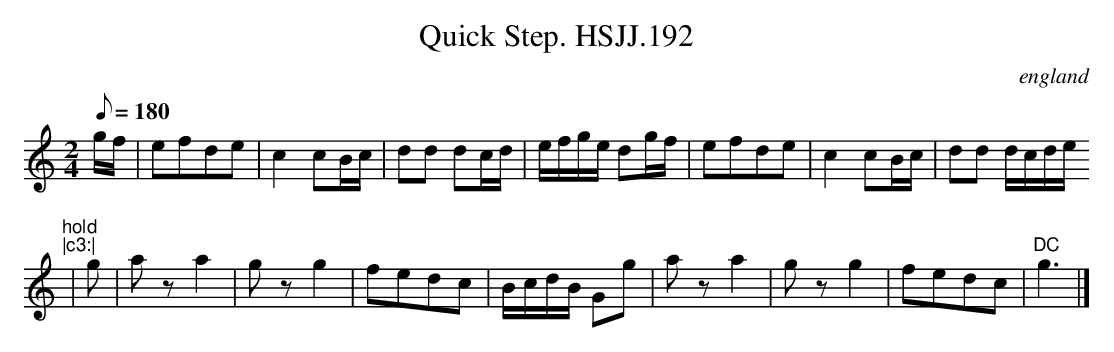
X:1
T:Quick Step. HSJJ.192
O:england
M:2/4
L:1/8
Q:180
K:C
g/f/|efde|c2cB/c/|dd dc/d/|e/f/g/e/ dg/f/|efde|c2cB/c/|dd d/c/d/e/"hold
"|c3:|
|g|aza2|gzg2|fedc|B/c/d/B/ Gg|aza2|gzg2|fedc|"DC"g3|]
